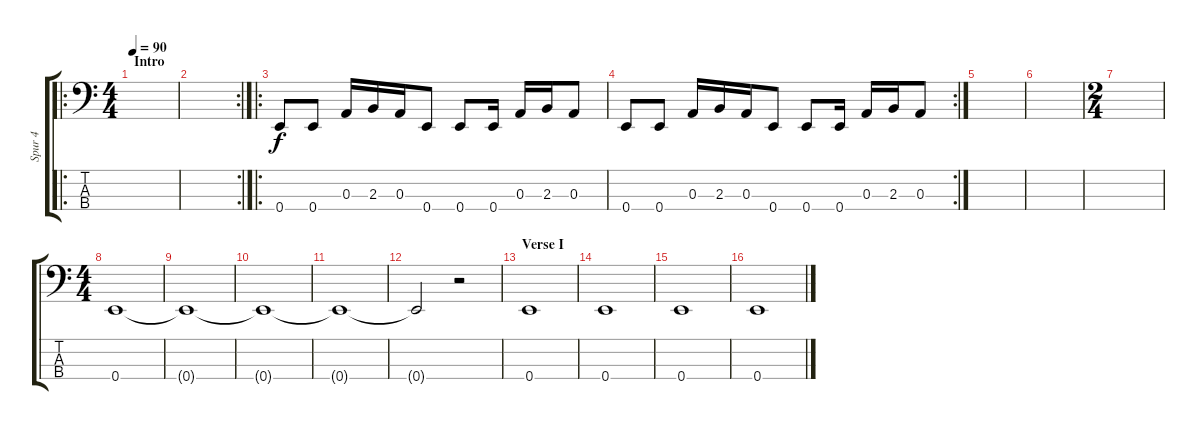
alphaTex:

\track ("Spur 4" "Spur 4") {instrument electricbassfinger}
\staff {score tabs}
\tuning (G2 D2 A1 E1) {hide}
\ro
\ts (4 4)
\section ("" "Intro")
\tempo 90
\clef f4
\ks c
|
\rc 2
|
\ro
0.4.8 0.4.8 0.3.16 2.3.16 0.3.16 0.4.8 0.4.8 0.4.16 0.3.16 2.3.16 0.3.8 |
\rc 2
0.4.8 0.4.8 0.3.16 2.3.16 0.3.16 0.4.8 0.4.8 0.4.16 0.3.16 2.3.16 0.3.8 |
|
|
\ts (2 4)
|
\ts (4 4)
0.4.1 |
0.4{t}.1 |
0.4{t}.1 |
0.4{t}.1 |
0.4{t}.2 r.2 |
\section ("" "Verse I")
0.4.1 |
0.4.1 |
0.4.1 |
0.4.1
